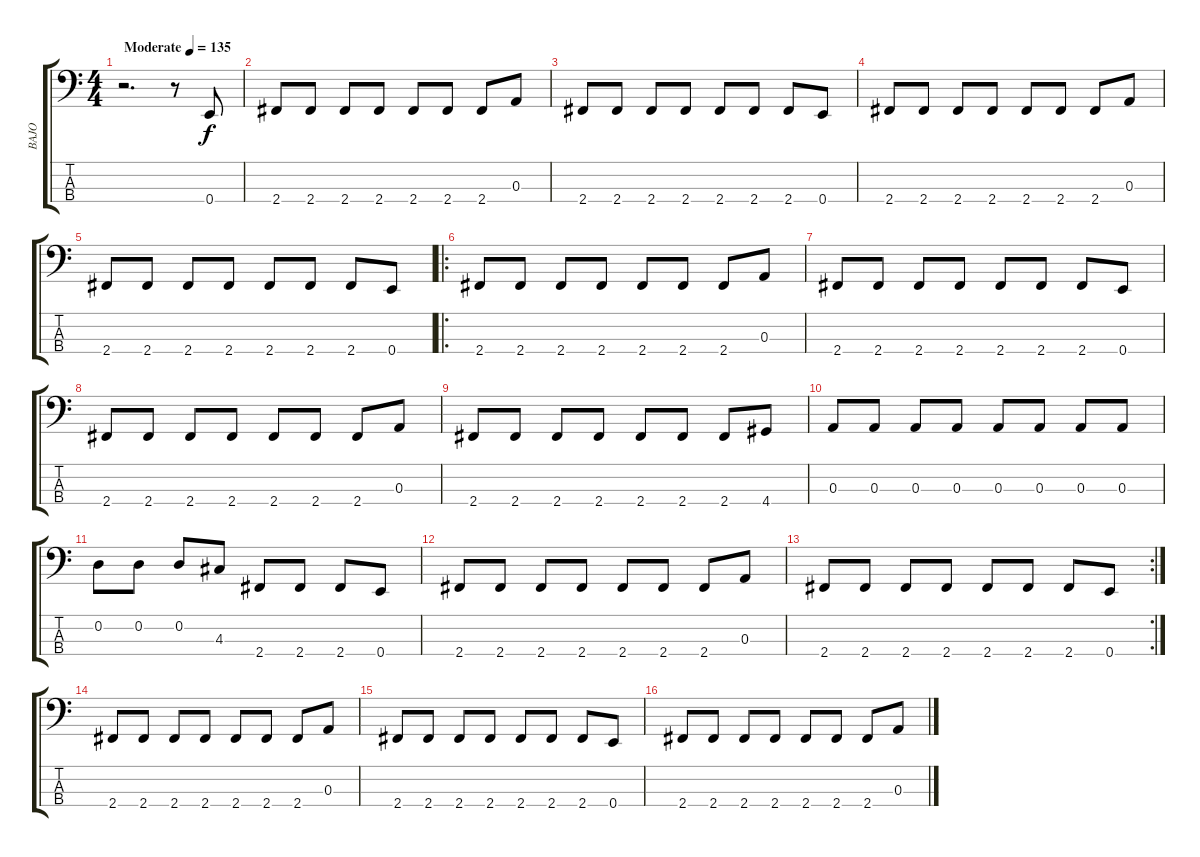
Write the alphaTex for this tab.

\track ("BAJO" "BAJO") {instrument electricbassfinger}
\staff {score tabs}
\tuning (G2 D2 A1 E1) {hide}
\ts (4 4)
\tempo (135 "Moderate")
\clef f4
\ks c
r.2{d dy f instrument electricbassfinger} r.8 0.4.8 |
2.4.8 2.4.8 2.4.8 2.4.8 2.4.8 2.4.8 2.4.8 0.3.8 |
2.4.8 2.4.8 2.4.8 2.4.8 2.4.8 2.4.8 2.4.8 0.4.8 |
2.4.8 2.4.8 2.4.8 2.4.8 2.4.8 2.4.8 2.4.8 0.3.8 |
2.4.8 2.4.8 2.4.8 2.4.8 2.4.8 2.4.8 2.4.8 0.4.8 |
\ro
2.4.8 2.4.8 2.4.8 2.4.8 2.4.8 2.4.8 2.4.8 0.3.8 |
2.4.8 2.4.8 2.4.8 2.4.8 2.4.8 2.4.8 2.4.8 0.4.8 |
2.4.8 2.4.8 2.4.8 2.4.8 2.4.8 2.4.8 2.4.8 0.3.8 |
2.4.8 2.4.8 2.4.8 2.4.8 2.4.8 2.4.8 2.4.8 4.4.8 |
0.3.8 0.3.8 0.3.8 0.3.8 0.3.8 0.3.8 0.3.8 0.3.8 |
0.2.8 0.2.8 0.2.8 4.3.8 2.4.8 2.4.8 2.4.8 0.4.8 |
2.4.8 2.4.8 2.4.8 2.4.8 2.4.8 2.4.8 2.4.8 0.3.8 |
\rc 2
2.4.8 2.4.8 2.4.8 2.4.8 2.4.8 2.4.8 2.4.8 0.4.8 |
2.4.8 2.4.8 2.4.8 2.4.8 2.4.8 2.4.8 2.4.8 0.3.8 |
2.4.8 2.4.8 2.4.8 2.4.8 2.4.8 2.4.8 2.4.8 0.4.8 |
2.4.8 2.4.8 2.4.8 2.4.8 2.4.8 2.4.8 2.4.8 0.3.8
